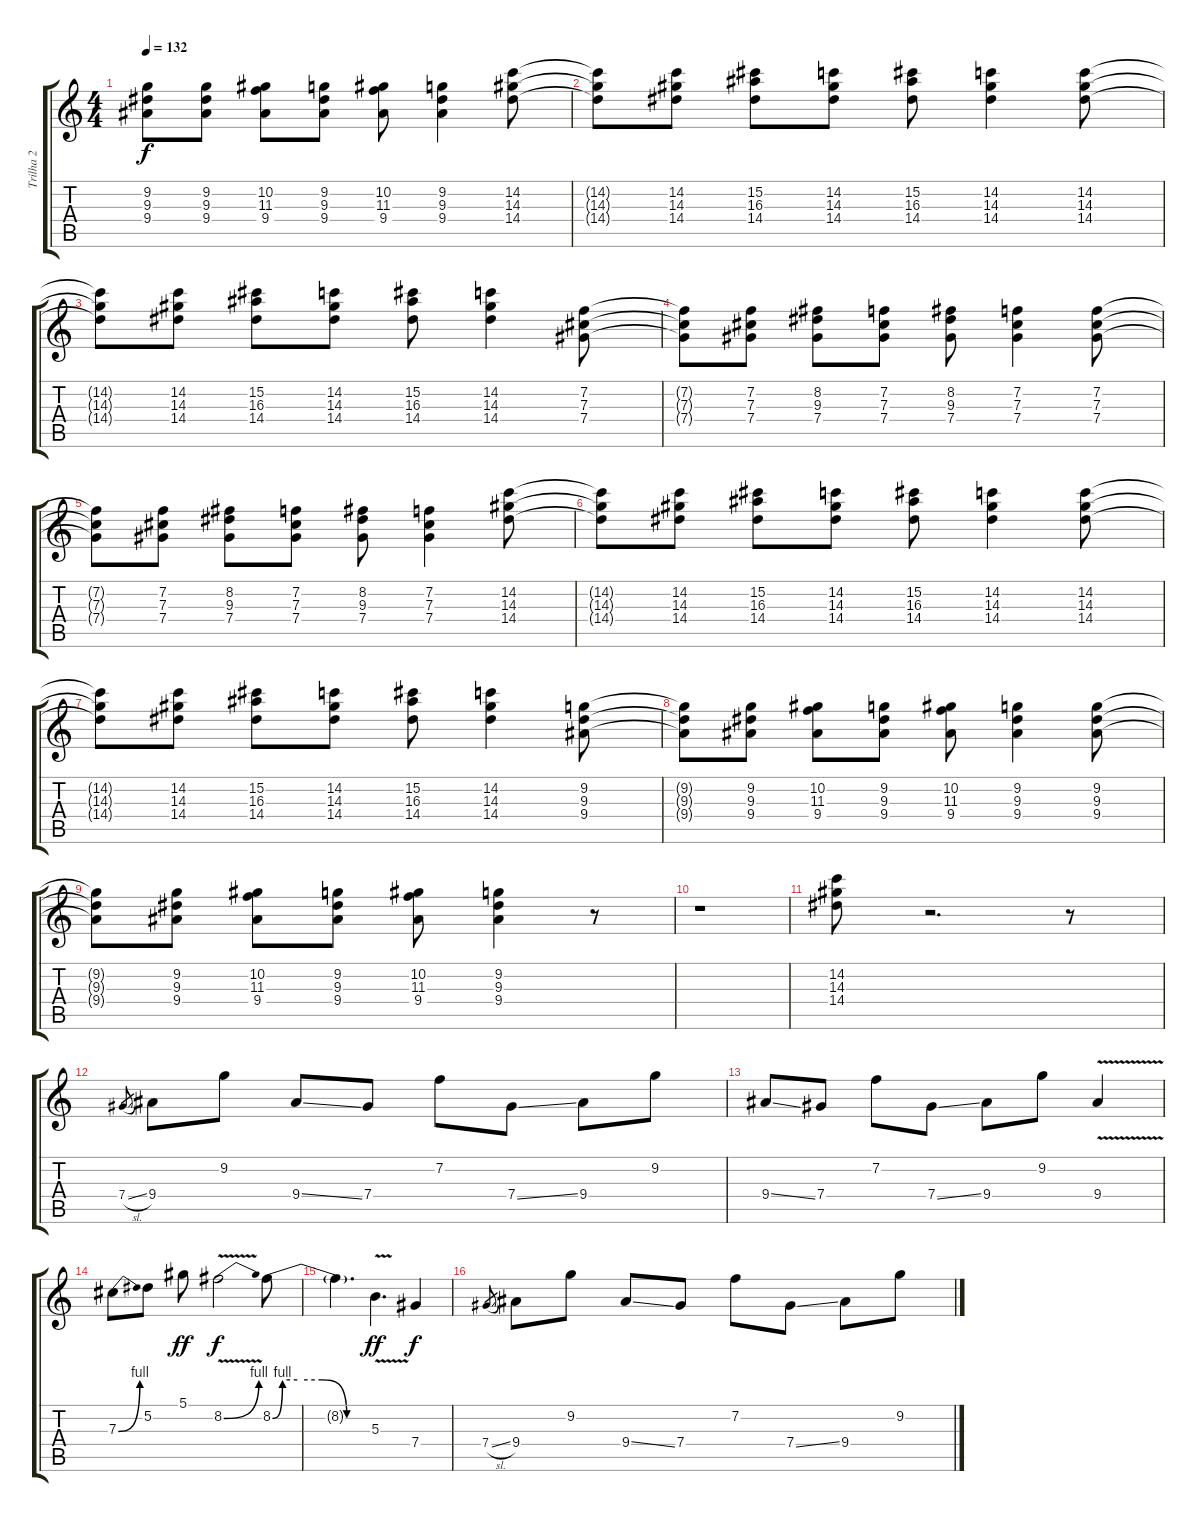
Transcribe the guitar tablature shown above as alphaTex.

\track ("Trilha 2" "Trilha 2") {instrument overdrivenguitar}
\staff {score tabs}
\tuning (Eb4 Bb3 Gb3 Db3 Ab2 Eb2) {hide}
\ts (4 4)
\tempo 132
\clef g2
\ks c
(9.2{t} 9.3{t} 9.4{t}).8{dy f} (9.2 9.3 9.4).8 (10.2 11.3 9.4).8 (9.2 9.3 9.4).8 (10.2 11.3 9.4).8 (9.2 9.3 9.4).4 (14.2 14.3 14.4).8 |
(14.2{t} 14.3{t} 14.4{t}).8 (14.2 14.3 14.4).8 (15.2 16.3 14.4).8 (14.2 14.3 14.4).8 (15.2 16.3 14.4).8 (14.2 14.3 14.4).4 (14.2 14.3 14.4).8 |
(14.2{t} 14.3{t} 14.4{t}).8 (14.2 14.3 14.4).8 (15.2 16.3 14.4).8 (14.2 14.3 14.4).8 (15.2 16.3 14.4).8 (14.2 14.3 14.4).4 (7.2 7.3 7.4).8 |
(7.2{t} 7.3{t} 7.4{t}).8 (7.2 7.3 7.4).8 (8.2 9.3 7.4).8 (7.2 7.3 7.4).8 (8.2 9.3 7.4).8 (7.2 7.3 7.4).4 (7.2 7.3 7.4).8 |
(7.2{t} 7.3{t} 7.4{t}).8 (7.2 7.3 7.4).8 (8.2 9.3 7.4).8 (7.2 7.3 7.4).8 (8.2 9.3 7.4).8 (7.2 7.3 7.4).4 (14.2 14.3 14.4).8 |
(14.2{t} 14.3{t} 14.4{t}).8 (14.2 14.3 14.4).8 (15.2 16.3 14.4).8 (14.2 14.3 14.4).8 (15.2 16.3 14.4).8 (14.2 14.3 14.4).4 (14.2 14.3 14.4).8 |
(14.2{t} 14.3{t} 14.4{t}).8 (14.2 14.3 14.4).8 (15.2 16.3 14.4).8 (14.2 14.3 14.4).8 (15.2 16.3 14.4).8 (14.2 14.3 14.4).4 (9.2 9.3 9.4).8 |
(9.2{t} 9.3{t} 9.4{t}).8 (9.2 9.3 9.4).8 (10.2 11.3 9.4).8 (9.2 9.3 9.4).8 (10.2 11.3 9.4).8 (9.2 9.3 9.4).4 (9.2 9.3 9.4).8 |
(9.2{t} 9.3{t} 9.4{t}).8 (9.2 9.3 9.4).8 (10.2 11.3 9.4).8 (9.2 9.3 9.4).8 (10.2 11.3 9.4).8 (9.2 9.3 9.4).4 r.8 |
r.1 |
(14.2 14.3 14.4).8 r.2{d} r.8 |
7.4{sl}.8{gr} 9.4.8 9.2.8 9.4{ss}.8 7.4.8 7.2.8 7.4{ss}.8 9.4.8 9.2.8 |
9.4{ss}.8 7.4.8 7.2.8 7.4{ss}.8 9.4.8 9.2.8 9.4{v}.4 |
7.3{be (bend 0 0 60 4)}.8 5.2.8 5.1.8{dy ff} 8.2{be (bend 0 0 60 4) v}.2{dy f} 8.2{be (custom 0 0 6 4 15 4 30 4 45 0 60 0)}.8 |
8.2{t}.4{d} 5.3{v}.4{d dy ff} 7.4.4{dy f} |
7.4{sl}.8{gr} 9.4.8 9.2.8 9.4{ss}.8 7.4.8 7.2.8 7.4{ss}.8 9.4.8 9.2.8
